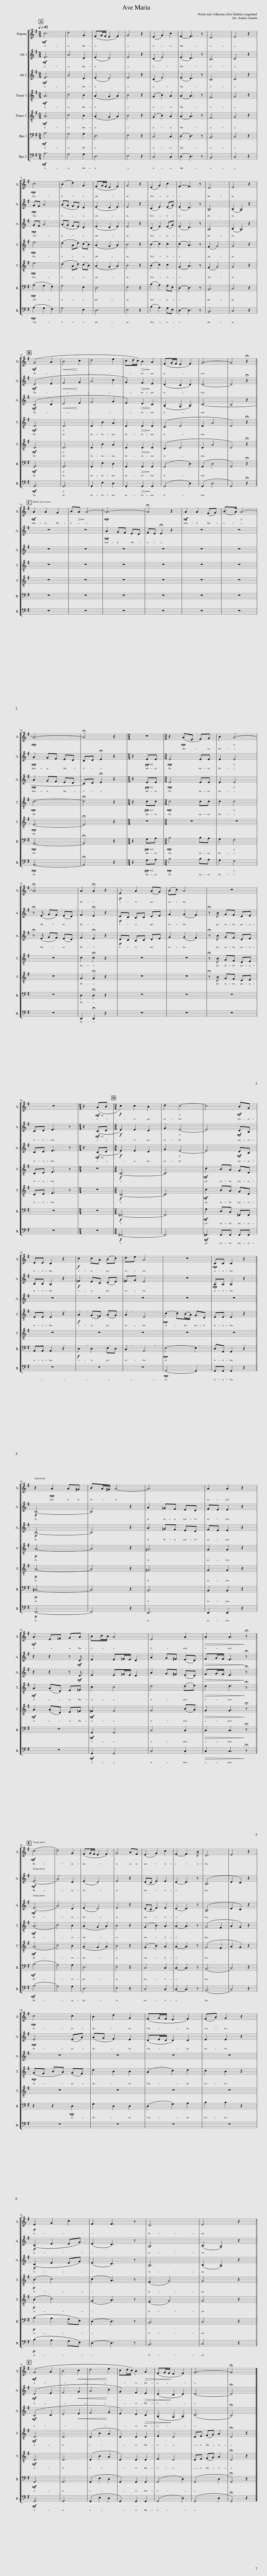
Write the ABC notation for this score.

X:1
%%score [ 1 [ 2 3 ] [ 4 5 ] [ 6 7 ] ]
L:1/8
Q:1/4=82
M:3/4
I:linebreak $
K:G
V:1 treble
V:2 treble
V:3 treble
V:4 treble-8 transpose=-12
V:5 treble-8 transpose=-12
V:6 bass
V:7 bass
V:1
!mf! c6 | d4 G2 | (FG/F/ E2 F2) | G4 z2 | (E2 G2) c2 | %5
 F2- F3 z | D6 | E4 z2 |$!mp! c6 | (B2 d2) G2 | %10
 (FG/F/ E2 F2) | G4 z2 | (E2 G2) c2 | F2- F3 z | D6 | %15
 E4 z2 |$!mf! (G4 A2 |!<(! B4!<)! c2 | d4 e2 | cd/c/)!>(! B2!>)! A2 | %20
 (FG/F/ E2 F2) | G6- | G4 !fermata!z2 ||$!mf! A2 A2 G2 | B!>(!A!>)! A4- | %25
!mp! A6- | !fermata!A4 z2 |!mf! A2 A2 (FG) | (B>A)!>)!!>(! A4- |$!mp! A6- | %30
 !fermata!A4 z2 |[M:2/4] z4 |[M:3/4] z2!mp! (AE F)G | B2!>)!!>(! A4- |$ !fermata!A6 | %35
 A2 !fermata!A2 z2 |!p! E2 A2 (AG) | (Bc) A4 | z6 |$ z6 | %40
[M:2/4] z2!mf!!<(! (A!<)!B |[M:3/4]!f! c2) c2 B2 | d2!>)!!>(! c4- | c4!mf! BG |$ DD C2 z2 | %45
!f! c2 cA (Bc) | de A4 | z6 |!mp! CC C2 z2 ||$ z2!mp! A2 A^G | %50
 BA/^G/ A4- | A6 | A2 A2 z2 |$!mf! A2 E=F GA | Bc/B/ A4 | %55
 E4 A2 |!>(! A2 A3!>)! !fermata!z ||$!mf! (c6 | d4) G2 | (FG/F/ E2 F2) | %60
 G4 AF | (E2 G2) c2 | F2- F3 B | D6 | E4 z2 |$ %65
!mp! c4 c2 | B2 d2 G2 | (FG/F/ E2 F2) | (FA) G2 z2 |$!p! E2 G2 c2 | %70
 F2 F3 z | D6 | E4 z2 ||$!mf! (G4 A2 | B4!<(! c2 | %75
 d4!<)! e2 | cd/c/) B2!>(! A2 | (FG/F/!>)! E2 F2) | G6- | !fermata!G4 x2 |] %80
V:2
!mf! E6 | A4 D2 | (E2 D4) | E4 z2 | (C2 E4) | %5
 (E2 D3) z | B,6 | C4 z2 |$!mp! GF A4 | (AG FE) D2 | %10
 (E2 D2 E2) | E4 z2 | (C2 E2) (EG) | (E2 D3) z | A,6 | %15
 (B,2 A,2) z2 |$!mf! (D4 E2 |!<(! F4!<)! G2 | A4 c2 | G2)!>(! F2!>)! E2 | %20
 (D2 C2 D2) | D6- | D4 !fermata!z2 ||$ z6 | z6 | %25
!mp! A2 GF ED | FE !fermata!E2 z2 | z6 | z6 |$!mp! A2 GF ED | %30
 CD !fermata!E2 z2 |[M:2/4] z2!pp!!<(! E!<)!E |[M:3/4]!mp! E4 EE | E2!>)!!>(! E4 |$ !fermata!z (E GF) (ED) | %35
 F2 !fermata!E2 z2 |!p! DC B,C DE | G2 (G2 F2) | !fermata!z B GF DE |$ CD E3 z | %40
[M:2/4] z2!mf!!<(! (C!<)!D |[M:3/4]!f! E2) E2 D2 | G2!>)!!>(! E4- | E4!mf! DB, |$ B,B, A,2 z2 | %45
!f! =F2 EC (DE) | =FG E4 | z6 |!mp! A,A, A,2 z2 ||$!p! B,6- | %50
 B,4 z2 | A2 =GF ED | FE E2 z2 |$ z2 z2 z!mf! D | E2 E=F/E/ D2 | %55
 A2 G^F (ED) |!>(! FG/F/ E3!>)! !fermata!z ||$!mf! (E6 | A4) D2 | (E2 D4) | %60
 E4 z2 | (DC E2) E2 | D2- D3 z | (A,6 | D2 C2) z2 |$ %65
!mp! E4 (EA) | (AG F2) E2 | (DE/D/ D2) D2 | E2 E2 z2 |$!p! (C2 E2 EG) | %70
 (E2 D3) z | A,6 | (B,2 A,2) z2 ||$!mf! (D4 E2 | F4!<(! G2 | %75
 A4!<)! c2 | G2) F2!>(! E2 | (D2!>)! C2 D2) | D6- | !fermata!D4 x2 |] %80
V:3
!mf! E6 | A4 D2 | (E2 D4) | E4 z2 | (C2 E4) | %5
 (E2 D3) z | B,6 | C4 z2 |$!mp! GF A4 | (AG FE) D2 | %10
 (E2 D2 E2) | E4 z2 | (C2 E2) (EG) | (E2 D3) z | A,6 | %15
 (B,2 A,2) z2 |$!mf! (B,4 C2 |!<(! D4!<)! E2 | F4 G2 | E2)!>(! D2!>)! C2 | %20
 (A,2 G,2 A,2) | C6- | B,4 z2 ||$ z6 | z6 | %25
 z6 | z6 | z6 | z6 |$!mp! A2 GF ED | %30
 CD !fermata!E2 z2 |[M:2/4] z2!pp!!<(! E!<)!E |[M:3/4]!mp! E4 EE | E2!>)!!>(! E4 |$ !fermata!z (E GF) (ED) | %35
 F2 !fermata!E2 z2 |!p! DC B,C DE | G2 (G2 F2) | !fermata!z B GF DE |$ CD E3 z | %40
[M:2/4] z2!mf!!<(! (C!<)!D |[M:3/4]!f! E2) E2 D2 | G2!>)!!>(! E4- | E4!mf! DB, |$ z6 | %45
 z6 | z6 | z6 | z6 ||$!p! B,6- | %50
 B,4 z2 | A2 =GF ED | FE E2 z2 |$ z2 z2 z!mf! D | E2 E=F/E/ D2 | %55
 A2 G^F (ED) |!>(! FG/F/ E3!>)! !fermata!z ||$!mf! (E6 | A4) D2 | (E2 D4) | %60
 E4 z2 | (DC E2) E2 | D2- D3 z | (A,6 | D2 C2) z2 |$ %65
 z6 | z6 | z6 | z6 |$!p! (C2 E2 EG) | %70
 (E2 D3) z | A,6 | (B,2 A,2) z2 ||$!mf! (B,4 C2 | D4!<(! E2 | %75
 F4!<)! G2 | E2) D2!>(! C2 | (A,2!>)! G,2 A,2) | (C6 | !fermata!B,4) x2 |] %80
V:4
!mf! A6 | c4 B2 | (A2 G2 A2) | B4 z2 | (G2 B2) A2 | %5
 (A2 A3) z | F6 | G4 z2 |$!mp! e6 | (d2 Ad) (cB) | %10
 (A2 G2 A2) | B4 z2 | (B2 c2) c2 | (c2 A3) z | (F2 G4) | %15
 G4 z2 |$!mf! D6 |!<(! D6!<)! | D2 B2 A2 | D2!>(! D2!>)! D2 | %20
 (C2 D4 | D2 A4 | D4) !fermata!z2 ||$ z6 | z6 | %25
 z6 | z6 | z6 | z6 |$!mp! c6- | %30
 !fermata!c4 z2 |[M:2/4] z2!pp!!<(! c!<)!c |[M:3/4]!mp! c4 cc | c2!>)!!>(! c4 |$ z6 | %35
 c2 !fermata!c2 z2 | z6 | z6 | !fermata!z B GF DE |$ CD E3 z | %40
[M:2/4] z4 |[M:3/4]!f! C6- | C6 |!mf! c2 BA GD |$ EE E2 z2 | %45
!f! A2 (G=F) (AG) | A2 E4 |!mp! c2- c(B/A/) GD | EE E2 z2 ||$!p! A6- | %50
 A4 z2 | =G6 | G2 G2 z2 |$!mf! A2 (AD) E=F | c2 c4 | %55
 d4 (de) |!>(! d2 d3!>)! !fermata!z ||$!mf! (A6 | c4) B2 | (A2 G2 A2) | %60
 B4 z2 | (G2 B2) A2 | A2- A3 z | (G4 F2 | A2 G2) z2 |$ %65
!mp! (GF BA) (GF) | d2 B2 B2 | (A2 c2) d2 | c2 B2 z2 |$!p! (B2 c4) | %70
 (c2 A3) z | (F2 G4) | G4 z2 ||$!mf! D6 | D6 | %75
 (D2 B2 A2 | D2) D2 D2 | E2 D4 | DE (FG) A2 | !fermata!D4 z2 |] %80
V:5
!mf! A6 | c4 B2 | (A2 G2 A2) | B4 z2 | (G2 B2) A2 | %5
 (A2 A3) z | F6 | G4 z2 |$!mp! e6 | (d2 Ad) (cB) | %10
 (A2 G2 A2) | B4 z2 | (B2 c2) c2 | (G2 A3) z | (F2 G4) | %15
 G4 z2 |$!mf! D6 |!<(! D6!<)! | D2 B2 A2 | D2!>(! D2!>)! D2 | %20
 (C2 D4 | D2 A4 | D4) !fermata!z2 ||$ z6 | z6 | %25
 z6 | z6 | z6 | z6 |$!mp! E6- | %30
 !fermata!E4 z2 |[M:2/4] z4 |[M:3/4] z6 | z6 |$ z6 | %35
 G2 !fermata!G2 z2 | z6 | z6 | !fermata!z B GF DE |$ CD E3 z | %40
[M:2/4] z4 |[M:3/4]!f! C6- | C6 |!mf! c2 BA GD |$ z6 | %45
 z6 | z6 | z6 | z6 ||$!p! A6- | %50
 A4 z2 | =G6 | G2 G2 z2 |$!mf! A2 (AD) E=F |!mf! =F2 F4 | %55
 G4 (BA) |!>(! G2 G3!>)! !fermata!z ||$!mf! (A6 | c4) B2 | (A2 G2 A2) | %60
 B4 z2 | (G2 B2) A2 | A2- A3 z | (G4 F2 | A2 G2) z2 |$ %65
 z6 | z6 | z6 | z6 |$!p! (B2 c4) | %70
 (G2 A3) z | (F2 G4) | G4 z2 ||$!mf! D6 | D6 | %75
 (D2 B2 A2 | D2) D2 D2 | E2 D4 | DE (FG) A2 | !fermata!D4 z2 |] %80
V:6
!mf! A,6 | G,4 G,2 | D,6 | E,4 z2 | C,4 C,2 | %5
 (D,2 D,3) z | B,,6 | C,4 z2 |$!mp! (A,2 G,2 F,2) | G,4 E,2 | %10
 D,6 | E,4 z2 | (B,2 A,2) G,E, | D,2- D,3 z | B,,6 | %15
 C,4 z2 |$!mf! G,,6 |!<(! G,,6!<)! | G,,2 E,2 D,2 | G,,2!>(! G,,2!>)! G,,2 | %20
 (G,,4 D,2) | (G,,2 D,4 | G,,4) !fermata!z2 ||$ z6 | z6 | %25
 z6 | z6 | z6 | z6 |$!mp! A,,6- | %30
 !fermata!A,,4 z2 |[M:2/4] z2!pp!!<(! G,!<)!A, |[M:3/4]!mp! B,4 B,A, | G,2!>)!!>(! F,4 |$ z6 | %35
 D,2 !fermata!D,2 z2 | z6 | z6 | z6 |$ z6 | %40
[M:2/4] z4 |[M:3/4]!f! =F,,6- | F,,6 |!mf! G,2 D,C, =F,,F,, |$ A,,A,, A,,2 z2 | %45
!f! D,2 D,2 E,D, | C,2 A,,4 |!mp! E,4- E,2 | D,G,, G,,2 z2 ||$!p! ^C,6- | %50
 C,4 z2 | B,,6 | B,,2 B,,2 z2 |$ z6 |!mf! G,,2 G,,4 | %55
 C,4 C,2 |!>(! C,2 C,3!>)! !fermata!z ||$!mf! (A,6 | G,4) G,2 | D,6 | %60
 E,4 z2 | C,4 C,2 | C,2- C,3 z | (B,,6 | C,4) z2 |$ %65
 z2 z2!mp! D,2 | G,2 D,2 D,2 | (D,2 G,2) A,2 | B,2 B,2 z2 |$!p! (B,2 A,2 G,E,) | %70
 D,2- D,3 z | B,,6 | C,4 z2 ||$!mf! G,,6 | G,,6 | %75
 (G,,2 E,2 D,2 | G,,2) G,,2 G,,2 | (G,,4 D,2) | (G,,4 D,2 | !fermata!G,,4) z2 |] %80
V:7
!mf! A,6 | G,4 G,2 | D,6 | E,4 z2 | C,4 C,2 | %5
 (D,2 D,3) z | B,,6 | C,4 z2 |$!mp! (A,2 G,2 F,2) | G,4 E,2 | %10
 D,6 | E,4 z2 | (B,2 A,2) G,E, | D,2- D,3 z | B,,6 | %15
 C,4 z2 |$!mf! G,,6 |!<(! G,,6!<)! | G,,2 E,2 D,2 | G,,2!>(! G,,2!>)! G,,2 | %20
 (G,,4 D,2) | (G,,2 D,4 | G,,4) !fermata!z2 ||$ z6 | z6 | %25
 z6 | z6 | z6 | z6 |$!mp! A,,6- | %30
 !fermata!A,,4 z2 |[M:2/4] z2!pp!!<(! G,!<)!A, |[M:3/4]!mp! B,4 B,A, | G,2!>)!!>(! F,4 |$ z6 | %35
 D,,2 !fermata!D,,2 z2 | z6 | z6 | z6 |$ z6 | %40
[M:2/4] z4 |[M:3/4]!f! =F,,6- | F,,6 |!mf! =F,,2 F,,F,, F,,F,, |$ z6 | %45
 z6 | z6 |!mp! G,,4- G,,2 | G,,G,, G,,2 z2 ||$!p! F,,6- | %50
 F,,4 z2 | E,,6 | E,,2 E,,2 z2 |$ z6 |!mf! G,,2 G,,4 | %55
 C,4 C,2 |!>(! C,2 C,3!>)! !fermata!z ||$!mf! (A,6 | G,4) G,2 | D,6 | %60
 E,4 z2 | C,4 C,2 | C,2- C,3 z | (B,,6 | C,4) z2 |$ %65
 z6 | z6 | z6 | z6 |$!p! (B,2 A,2 G,E,) | %70
 D,2- D,3 z | B,,6 | C,4 z2 ||$!mf! G,,6 | G,,6 | %75
 (G,,2 E,2 D,2 | G,,2) G,,2 G,,2 | (G,,4 D,2) | (G,,4 D,2 | !fermata!G,,4) z2 |] %80
